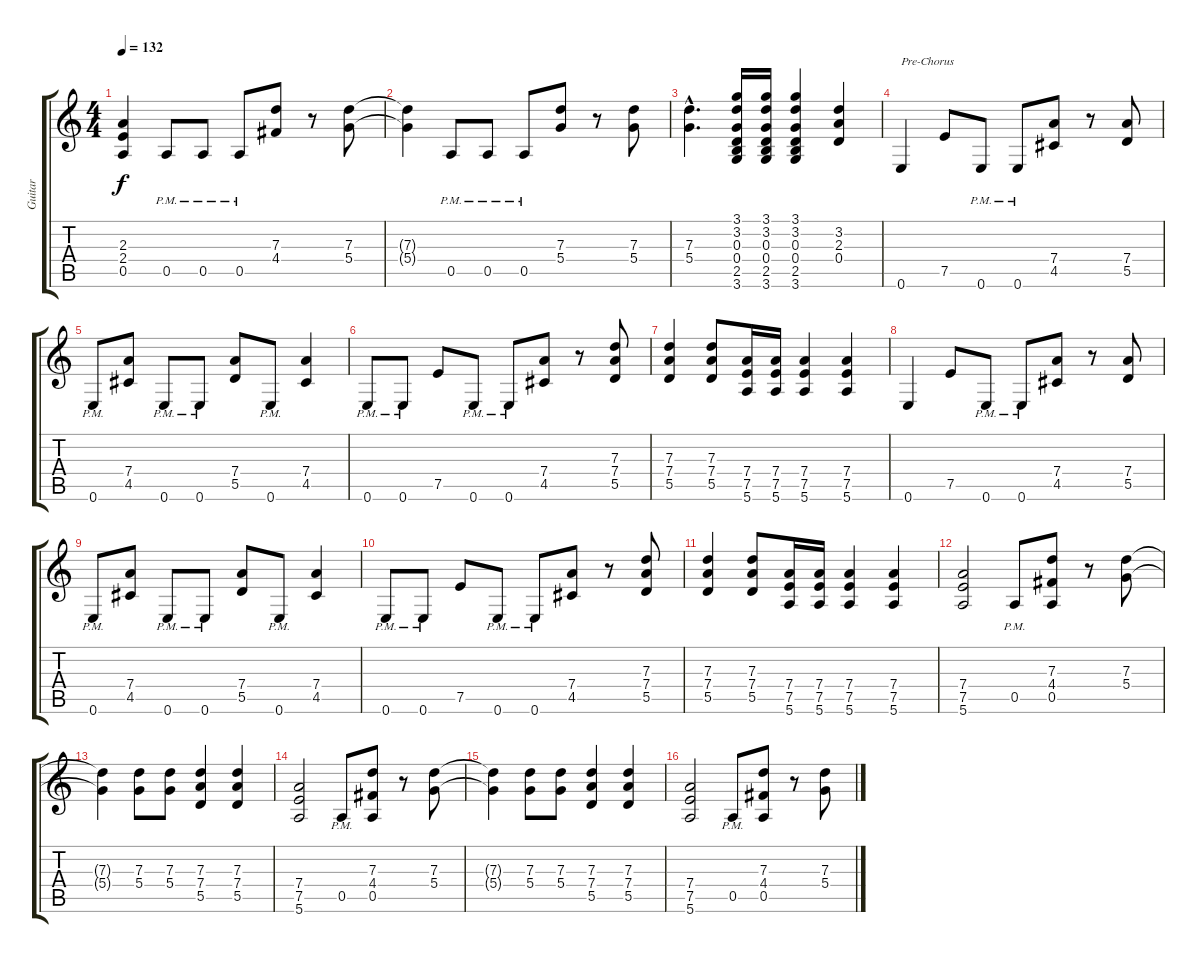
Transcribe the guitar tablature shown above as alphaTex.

\track ("Guitar" "Guitar") {instrument overdrivenguitar}
\staff {score tabs}
\tuning (E4 B3 G3 D3 A2 E2) {hide}
\ts (4 4)
\tempo 132
\clef g2
\ks c
(2.3 2.4 0.5).4{dy f} 0.5{pm}.8 0.5{pm}.8 0.5{pm}.8 (7.3 4.4).8 r.8 (7.3 5.4).8 |
(7.3{t} 5.4{t}).4 0.5{pm}.8 0.5{pm}.8 0.5{pm}.8 (7.3 5.4).8 r.8 (7.3 5.4).8 |
(7.3{hac} 5.4{hac}).4{d} (3.1 3.2 0.3 0.4 2.5 3.6).16 (3.1 3.2 0.3 0.4 2.5 3.6).16 (3.1 3.2 0.3 0.4 2.5 3.6).4 (3.2 2.3 0.4).4 |
0.6.4{txt "Pre-Chorus"} 7.5.8 0.6{pm}.8 0.6{pm}.8 (7.4 4.5).8 r.8 (7.4 5.5).8 |
0.6{pm}.8 (7.4 4.5).8 0.6{pm}.8 0.6{pm}.8 (7.4 5.5).8 0.6{pm}.8 (7.4 4.5).4 |
0.6{pm}.8 0.6{pm}.8 7.5.8 0.6{pm}.8 0.6{pm}.8 (7.4 4.5).8 r.8 (7.3 7.4 5.5).8 |
(7.3 7.4 5.5).4 (7.3 7.4 5.5).8 (7.4 7.5 5.6).16 (7.4 7.5 5.6).16 (7.4 7.5 5.6).4 (7.4 7.5 5.6).4 |
0.6.4 7.5.8 0.6{pm}.8 0.6{pm}.8 (7.4 4.5).8 r.8 (7.4 5.5).8 |
0.6{pm}.8 (7.4 4.5).8 0.6{pm}.8 0.6{pm}.8 (7.4 5.5).8 0.6{pm}.8 (7.4 4.5).4 |
0.6{pm}.8 0.6{pm}.8 7.5.8 0.6{pm}.8 0.6{pm}.8 (7.4 4.5).8 r.8 (7.3 7.4 5.5).8 |
(7.3 7.4 5.5).4 (7.3 7.4 5.5).8 (7.4 7.5 5.6).16 (7.4 7.5 5.6).16 (7.4 7.5 5.6).4 (7.4 7.5 5.6).4 |
(7.4 7.5 5.6).2 0.5{pm}.8 (7.3 4.4 0.5).8 r.8 (7.3 5.4).8 |
(7.3{t} 5.4{t}).4 (7.3 5.4).8 (7.3 5.4).8 (7.3 7.4 5.5).4 (7.3 7.4 5.5).4 |
(7.4 7.5 5.6).2 0.5{pm}.8 (7.3 4.4 0.5).8 r.8 (7.3 5.4).8 |
(7.3{t} 5.4{t}).4 (7.3 5.4).8 (7.3 5.4).8 (7.3 7.4 5.5).4 (7.3 7.4 5.5).4 |
(7.4 7.5 5.6).2 0.5{pm}.8 (7.3 4.4 0.5).8 r.8 (7.3 5.4).8
